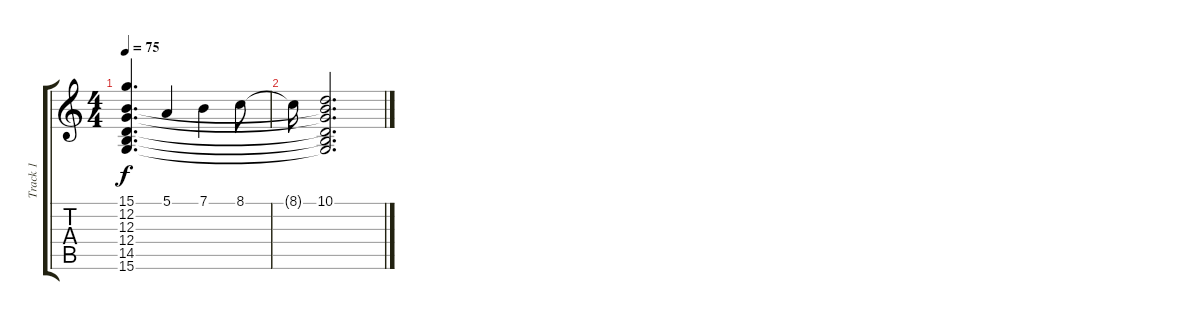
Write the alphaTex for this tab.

\track ("Track 1" "Track 1") {instrument acousticgrandpiano}
\staff {score tabs}
\tuning (E4 B3 G3 D3 A2 E2) {hide}
\ts (4 4)
\tempo 75
\clef g2
\ks c
(15.1 12.2 12.3 12.4 14.5 15.6).4{d dy f} 5.1.4 7.1.4 8.1.8 |
8.1{t}.16 (10.1 12.2{t} 12.3{t} 12.4{t} 14.5{t} 15.6{t}).2{d}
